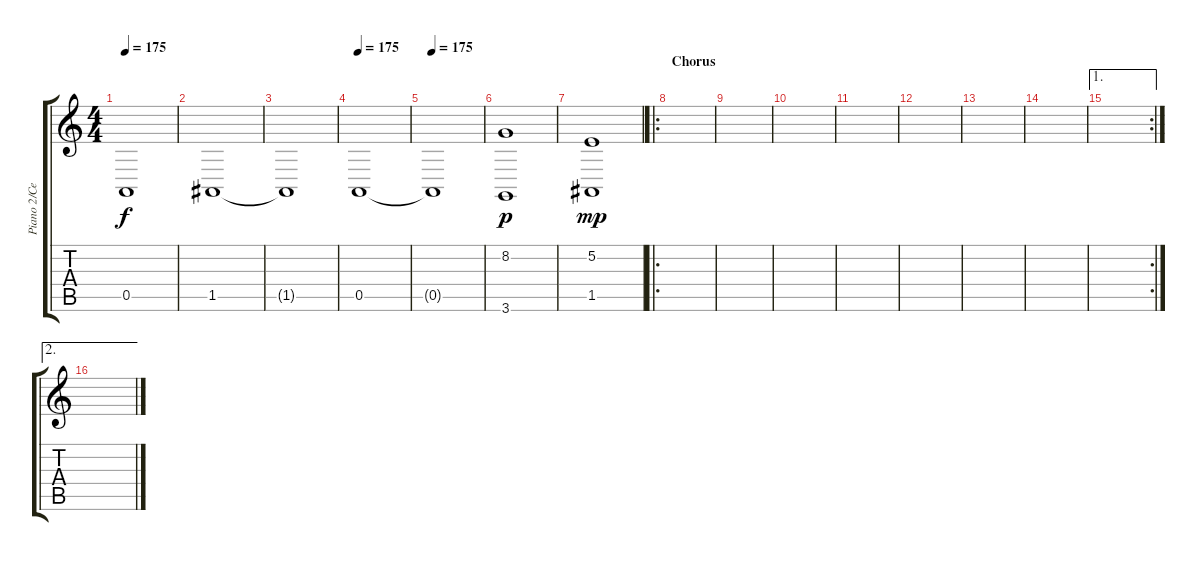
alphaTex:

\track ("Piano 2/Cello" "Piano 2/Ce") {instrument acousticgrandpiano}
\staff {score tabs}
\tuning (E4 B3 G3 D3 A2 E2) {hide}
\ts (4 4)
\tempo 175
\clef g2
\ks c
0.5{t}.1{dy f} |
1.5.1{instrument viola} |
1.5{t}.1 |
\tempo 175
0.5.1 |
\tempo 175
0.5{t}.1 |
(8.2 3.6).1{dy p instrument viola} |
(5.2 1.5).1{dy mp} |
\ro
\section ("" "Chorus")
|
|
|
|
|
|
|
\ae 1
\rc 2
|
\ae 2
